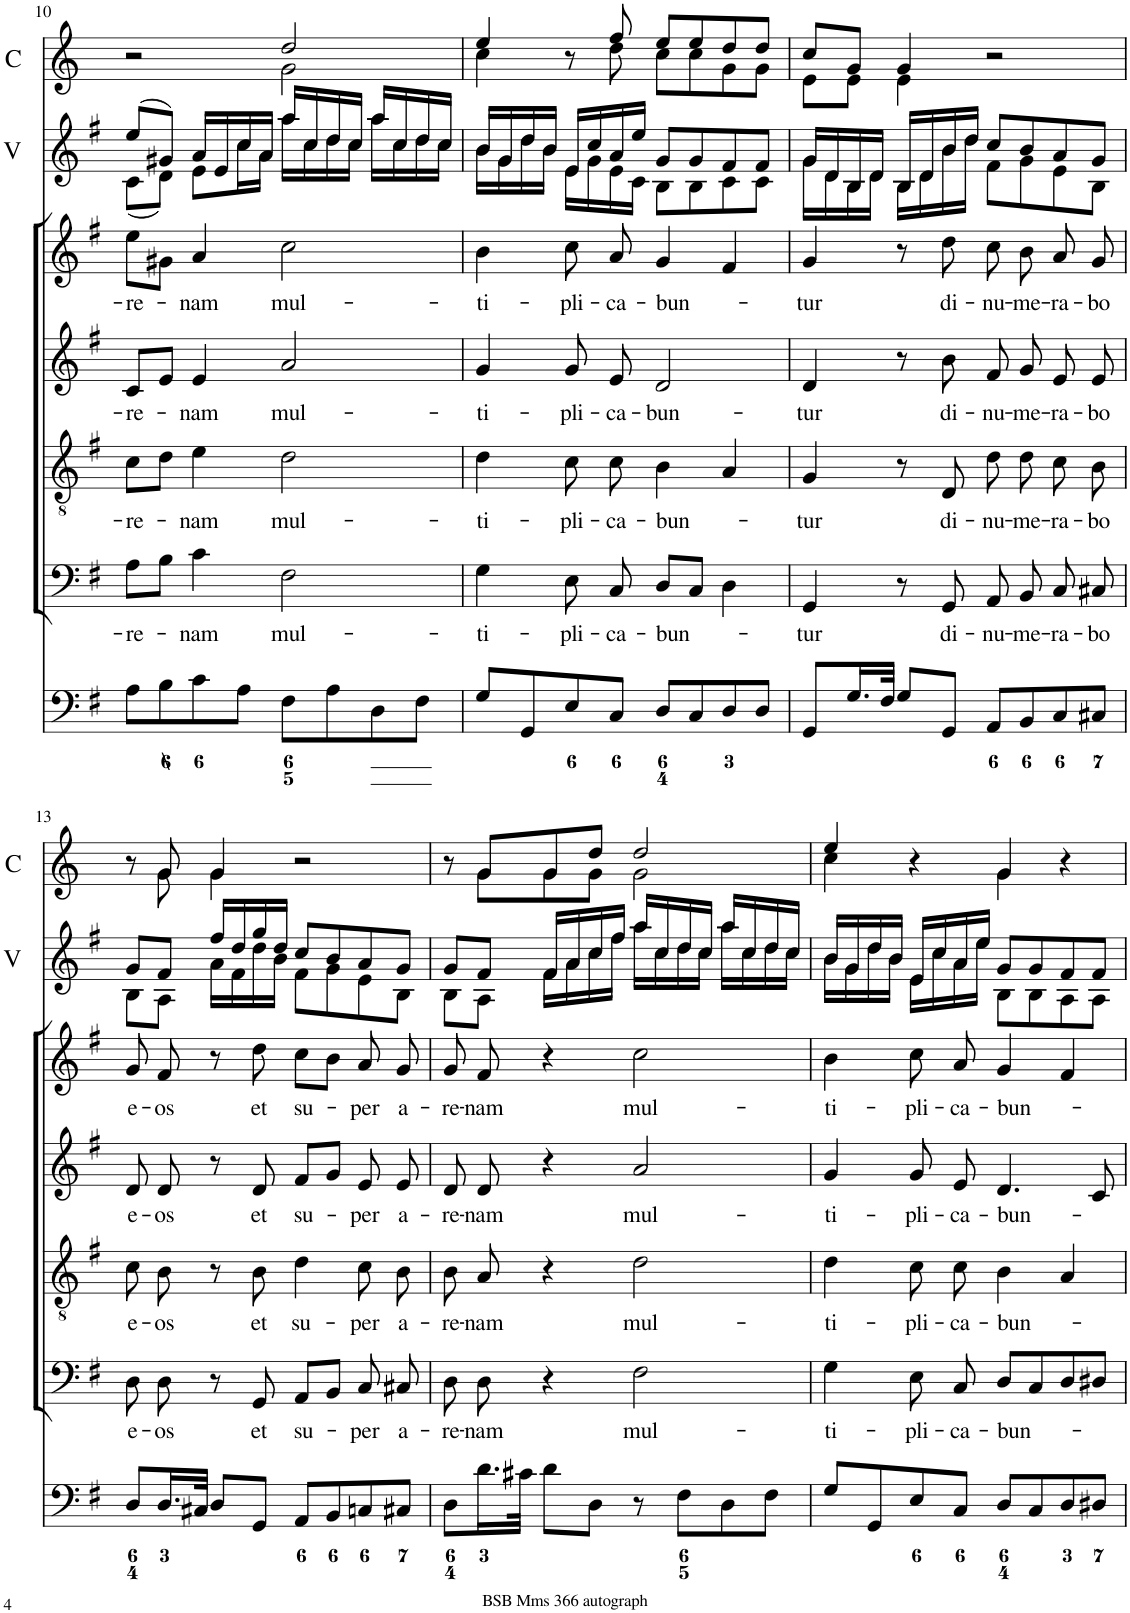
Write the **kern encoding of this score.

**kern	**kern	**text	**kern	**text	**kern	**text	**kern	**text	**kern	**kern	**kern	**kern
*part9	*part8	*part8	*part7	*part7	*part6	*part6	*part5	*part5	*part4	*part3	*part2	*part1
*staff9	*staff8	*staff8	*staff7	*staff7	*staff6	*staff6	*staff5	*staff5	*staff4	*staff3	*staff2	*staff1
*I"Organ	*I"Voice	*	*I"Tenor	*	*I"Alto	*	*I"Voice	*	*I"Violin	*I"Violin	*I"2 Violini	*I"Corni in G
*	*	*	*	*	*	*	*	*	*I'Vln.	*I'Vln.	*I'V	*I'C
!!LO:PB:g=z
*clefF4	*clefF4	*	*clefGv2	*	*clefG2	*	*clefG2	*	*clefG2	*clefG2	*clefG2	*clefG2
*	*	*	*	*	*	*	*	*	*	*	*	*Trd3c5
*k[f#]	*k[f#]	*	*k[f#]	*	*k[f#]	*	*k[f#]	*	*k[f#]	*k[f#]	*k[f#]	*k[]
*M4/4	*M4/4	*	*M4/4	*	*M4/4	*	*M4/4	*	*M4/4	*M4/4	*M4/4	*M4/4
*met(c)	*met(c)	*	*met(c)	*	*met(c)	*	*met(c)	*	*met(c)	*met(c)	*met(c)	*met(c)
=10	=10	=10	=10	=10	=10	=10	=10	=10	=10	=10	=10	=10
!	!	!LO:LY:b	!	!LO:LY:b	!	!LO:LY:b	!	!LO:LY:b	!	!	!	!
*	*	*	*	*	*	*	*	*	*	*	*^	*^
8A\L	8A\L	-re-	8c\L	-re-	8c/L	-re-	8ee\L	-re-	(8c/L	(8ee\L	(8ee/L	(8c\L	2r	2ryy
8B\	8B\J	.	8d\J	.	8e/J	.	8g#X\J	.	8d/J)	8g#X\J)	8g#X/J)	8d\J)	.	.
!	!	!LO:LY:b	!	!LO:LY:b	!	!LO:LY:b	!	!LO:LY:b	!	!	!	!	!	!
8c\	4c\	-nam	4e\	-nam	4e/	-nam	4a/	-nam	8e/L	16a/LL	16a/LL	8e\L	.	.
.	.	.	.	.	.	.	.	.	.	16e/J	16e/	.	.	.
8A\J	.	.	.	.	.	.	.	.	16cc/L	16cc/L	16cc/	16cc\L	.	.
.	.	.	.	.	.	.	.	.	16a/JJ	16a/JJ	16a/JJ	16a\JJ	.	.
!	!	!LO:LY:b	!	!LO:LY:b	!	!LO:LY:b	!	!LO:LY:b	!	!	!	!	!	!
8F#\L	2F#\	mul-	2d\	mul-	2a/	mul-	2cc\	mul-	16aa\LL	16aa\LL	16aa/LL	16aa\LL	2dd/	2g\
.	.	.	.	.	.	.	.	.	16cc\J	16cc\J	16cc/	16cc\	.	.
8A\	.	.	.	.	.	.	.	.	16dd\L	16dd\L	16dd/	16dd\	.	.
.	.	.	.	.	.	.	.	.	16cc\JJ	16cc\JJ	16cc/JJ	16cc\JJ	.	.
8D\	.	.	.	.	.	.	.	.	16aa\LL	16aa\LL	16aa/LL	16aa\LL	.	.
.	.	.	.	.	.	.	.	.	16cc\J	16cc\J	16cc/	16cc\	.	.
8F#\J	.	.	.	.	.	.	.	.	16dd\L	16dd\L	16dd/	16dd\	.	.
.	.	.	.	.	.	.	.	.	16cc\JJ	16cc\JJ	16cc/JJ	16cc\JJ	.	.
=11	=11	=11	=11	=11	=11	=11	=11	=11	=11	=11	=11	=11	=11	=11
!	!	!LO:LY:b	!	!LO:LY:b	!	!LO:LY:b	!	!LO:LY:b	!	!	!	!	!	!
8G/L	4G\	-ti-	4d\	-ti-	4g/	-ti-	4b\	-ti-	16b\LL	16b\LL	16b/LL	16b\LL	4ee/	4cc\
.	.	.	.	.	.	.	.	.	16g\J	16g\J	16g/	16g\	.	.
8GG/	.	.	.	.	.	.	.	.	16dd\L	16dd\L	16dd/	16dd\	.	.
.	.	.	.	.	.	.	.	.	16b\JJ	16b\JJ	16b/JJ	16b\JJ	.	.
!	!	!LO:LY:b	!	!LO:LY:b	!	!LO:LY:b	!	!LO:LY:b	!	!	!	!	!	!
8E/	8E\	-pli-	8c\	-pli-	8g/	-pli-	8cc\	-pli-	16e/LL	16e/LL	16e/LL	16e\LL	8r	8ryy
.	.	.	.	.	.	.	.	.	16g/J	16cc/J	16cc/	16g\	.	.
!	!	!LO:LY:b	!	!LO:LY:b	!	!LO:LY:b	!	!LO:LY:b	!	!	!	!	!	!
8C/J	8C/	-ca-	8c\	-ca-	8e/	-ca-	8a/	-ca-	16e/L	16a/L	16a/	16e\	8ff/	8dd\
.	.	.	.	.	.	.	.	.	16c/JJ	16ee/JJ	16ee/JJ	16c\JJ	.	.
!	!	!LO:LY:b	!	!LO:LY:b	!	!LO:LY:b	!	!LO:LY:b	!	!	!	!	!	!
8D/L	8D/L	-bun-	4B\	-bun-	2d/	-bun-	4g/	-bun-	8B/L	8g/L	8g/L	8B\L	8ee/L	8cc\L
8C/	8C/J	.	.	.	.	.	.	.	8B/J	8g/J	8g/	8B\	8ee/	8cc\
8D/	4D\	.	4A/	.	.	.	4f#/	.	8c/L	8f#/L	8f#/	8c\	8dd/	8g\
8D/J	.	.	.	.	.	.	.	.	8c/J	8f#/J	8f#/J	8c\J	8dd/J	8g\J
=12	=12	=12	=12	=12	=12	=12	=12	=12	=12	=12	=12	=12	=12	=12
!	!	!LO:LY:b	!	!LO:LY:b	!	!LO:LY:b	!	!LO:LY:b	!	!	!	!	!	!
8GG/L	4GG/	-tur	4G/	-tur	4d/	-tur	4g/	-tur	16g/LL	16g/LL	16g/LL	16g\LL	8cc/L	8e\L
.	.	.	.	.	.	.	.	.	16d/J	16d/J	16d/	16d\	.	.
16.G/L	.	.	.	.	.	.	.	.	16B/L	16B/L	16B/	16B\	8g/J	8e\J
.	.	.	.	.	.	.	.	.	16d/JJ	16d/JJ	16d/JJ	16d\JJ	.	.
32F#/JJk	.	.	.	.	.	.	.	.	.	.	.	.	.	.
8G/L	8r	.	8r	.	8r	.	8r	.	16B/LL	16B/LL	16B/LL	16B\LL	4g/	4e\
.	.	.	.	.	.	.	.	.	16d/J	16d/J	16d/	16d\	.	.
!	!	!LO:LY:b	!	!LO:LY:b	!	!LO:LY:b	!	!LO:LY:b	!	!	!	!	!	!
8GG/J	8GG/	di-	8D/	di-	8b\	di-	8dd\	di-	16b/L	16b/L	16b/	16b\	.	.
.	.	.	.	.	.	.	.	.	16dd/JJ	16dd/JJ	16dd/JJ	16dd\JJ	.	.
!	!	!LO:LY:b	!	!LO:LY:b	!	!LO:LY:b	!	!LO:LY:b	!	!	!	!	!	!
8AA/L	8AA/	-nu-	8d\	-nu-	8f#/	-nu-	8cc\	-nu-	8f#/L	8cc\L	8cc/L	8f#\L	2r	2ryy
!	!	!LO:LY:b	!	!LO:LY:b	!	!LO:LY:b	!	!LO:LY:b	!	!	!	!	!	!
8BB/	8BB/	-me-	8d\	-me-	8g/	-me-	8b\	-me-	8g/J	8b\J	8b/	8g\	.	.
!	!	!LO:LY:b	!	!LO:LY:b	!	!LO:LY:b	!	!LO:LY:b	!	!	!	!	!	!
8C/	8C/	-ra-	8c\	-ra-	8e/	-ra-	8a/	-ra-	8e/L	8a/L	8a/	8e\	.	.
!	!	!LO:LY:b	!	!LO:LY:b	!	!LO:LY:b	!	!LO:LY:b	!	!	!	!	!	!
8C#X/J	8C#X/	-bo	8B\	-bo	8e/	-bo	8g/	-bo	8B/J	8g/J	8g/J	8B\J	.	.
!!LO:LB:g=z	!!
=13	=13	=13	=13	=13	=13	=13	=13	=13	=13	=13	=13	=13	=13	=13
!	!	!LO:LY:b	!	!LO:LY:b	!	!LO:LY:b	!	!LO:LY:b	!	!	!	!	!	!
8D/L	8D\	e-	8c\	e-	8d/	e-	8g/	e-	8B/L	8g/L	8g/L	8B\L	8r	8ryy
!	!	!LO:LY:b	!	!LO:LY:b	!	!LO:LY:b	!	!LO:LY:b	!	!	!	!	!	!
16.D/L	8D\	-os	8B\	-os	8d/	-os	8f#/	-os	8A/J	8f#/J	8f#/J	8A\J	8g/	8g\
32C#X/JJk	.	.	.	.	.	.	.	.	.	.	.	.	.	.
8D/L	8r	.	8r	.	8r	.	8r	.	16a/LL	16ff#\LL	16ff#/LL	16a\LL	4g/	4g\
.	.	.	.	.	.	.	.	.	16f#/J	16dd\J	16dd/	16f#\	.	.
!	!	!LO:LY:b	!	!LO:LY:b	!	!LO:LY:b	!	!LO:LY:b	!	!	!	!	!	!
8GG/J	8GG/	et	8B\	et	8d/	et	8dd\	et	16dd/L	16gg\L	16gg/	16dd\	.	.
.	.	.	.	.	.	.	.	.	16b/JJ	16dd\JJ	16dd/JJ	16b\JJ	.	.
!	!	!LO:LY:b	!	!LO:LY:b	!	!LO:LY:b	!	!LO:LY:b	!	!	!	!	!	!
8AA/L	8AA/L	su-	4d\	su-	8f#/L	su-	8cc\L	su-	8f#/L	8cc\L	8cc/L	8f#\L	2r	2ryy
8BB/	8BB/J	.	.	.	8g/J	.	8b\J	.	8g/J	8b\J	8b/	8g\	.	.
!	!	!LO:LY:b	!	!LO:LY:b	!	!LO:LY:b	!	!LO:LY:b	!	!	!	!	!	!
8Cn/	8C/	-per	8c\	-per	8e/	-per	8a/	-per	8e/L	8a/L	8a/	8e\	.	.
!	!	!LO:LY:b	!	!LO:LY:b	!	!LO:LY:b	!	!LO:LY:b	!	!	!	!	!	!
8C#X/J	8C#X/	a-	8B\	a-	8e/	a-	8g/	a-	8B/J	8g/J	8g/J	8B\J	.	.
=14	=14	=14	=14	=14	=14	=14	=14	=14	=14	=14	=14	=14	=14	=14
!	!	!LO:LY:b	!	!LO:LY:b	!	!LO:LY:b	!	!LO:LY:b	!	!	!	!	!	!
8D\L	8D\	-re-	8B\	-re-	8d/	-re-	8g/	-re-	8B/L	8g/L	8g/L	8B\L	8r	8ryy
!	!	!LO:LY:b	!	!LO:LY:b	!	!LO:LY:b	!	!LO:LY:b	!	!	!	!	!	!
16.d\L	8D\	-nam	8A/	-nam	8d/	-nam	8f#/	-nam	8A/J	8f#/J	8f#/J	8A\J	8g/L	8g\L
32c#X\JJk	.	.	.	.	.	.	.	.	.	.	.	.	.	.
8d\L	4r	.	4r	.	4r	.	4r	.	16f#\LL	16f#\LL	16f#/LL	16f#\LL	8g/	8g\
.	.	.	.	.	.	.	.	.	16a\J	16a\J	16a/	16a\	.	.
8D\J	.	.	.	.	.	.	.	.	16cc\L	16cc\L	16cc/	16cc\	8dd/J	8g\J
.	.	.	.	.	.	.	.	.	16ff#\JJ	16ff#\JJ	16ff#/JJ	16ff#\JJ	.	.
!	!	!LO:LY:b	!	!LO:LY:b	!	!LO:LY:b	!	!LO:LY:b	!	!	!	!	!	!
8r	2F#\	mul-	2d\	mul-	2a/	mul-	2cc\	mul-	16aa\LL	16aa\LL	16aa/LL	16aa\LL	2dd/	2g\
.	.	.	.	.	.	.	.	.	16cc\J	16cc\J	16cc/	16cc\	.	.
8F#\L	.	.	.	.	.	.	.	.	16dd\L	16dd\L	16dd/	16dd\	.	.
.	.	.	.	.	.	.	.	.	16cc\JJ	16cc\JJ	16cc/JJ	16cc\JJ	.	.
8D\	.	.	.	.	.	.	.	.	16aa\LL	16aa\LL	16aa/LL	16aa\LL	.	.
.	.	.	.	.	.	.	.	.	16cc\J	16cc\J	16cc/	16cc\	.	.
8F#\J	.	.	.	.	.	.	.	.	16dd\L	16dd\L	16dd/	16dd\	.	.
.	.	.	.	.	.	.	.	.	16cc\JJ	16cc\JJ	16cc/JJ	16cc\JJ	.	.
=15	=15	=15	=15	=15	=15	=15	=15	=15	=15	=15	=15	=15	=15	=15
!	!	!LO:LY:b	!	!LO:LY:b	!	!LO:LY:b	!	!LO:LY:b	!	!	!	!	!	!
8G/L	4G\	-ti-	4d\	-ti-	4g/	-ti-	4b\	-ti-	16b\LL	16b\LL	16b/LL	16b\LL	4ee/	4cc\
.	.	.	.	.	.	.	.	.	16g\J	16g\J	16g/	16g\	.	.
8GG/	.	.	.	.	.	.	.	.	16dd\L	16dd\L	16dd/	16dd\	.	.
.	.	.	.	.	.	.	.	.	16b\JJ	16b\JJ	16b/JJ	16b\JJ	.	.
!	!	!LO:LY:b	!	!LO:LY:b	!	!LO:LY:b	!	!LO:LY:b	!	!	!	!	!	!
8E/	8E\	-pli-	8c\	-pli-	8g/	-pli-	8cc\	-pli-	16e/LL	16e/LL	16e/LL	16e\LL	4r	4ryy
.	.	.	.	.	.	.	.	.	16cc/J	16cc/J	16cc/	16cc\	.	.
!	!	!LO:LY:b	!	!LO:LY:b	!	!LO:LY:b	!	!LO:LY:b	!	!	!	!	!	!
8C/J	8C/	-ca-	8c\	-ca-	8e/	-ca-	8a/	-ca-	16a/L	16a/L	16a/	16a\	.	.
.	.	.	.	.	.	.	.	.	16ee/JJ	16ee/JJ	16ee/JJ	16ee\JJ	.	.
!	!	!LO:LY:b	!	!LO:LY:b	!	!LO:LY:b	!	!LO:LY:b	!	!	!	!	!	!
8D/L	8D/L	-bun-	4B\	-bun-	4.d/	-bun-	4g/	-bun-	8B/L	8g/L	8g/L	8B\L	4g/	4g\
8C/	8C/	.	.	.	.	.	.	.	8B/J	8g/J	8g/	8B\	.	.
8D/	8D/	.	4A/	.	.	.	4f#/	.	8A/L	8f#/L	8f#/	8A\	4r	4ryy
8D#X/J	8D#X/J	.	.	.	8c/	.	.	.	8A/J	8f#/J	8f#/J	8A\J	.	.
*	*	*	*	*	*	*	*	*	*	*	*v	*v	*	*
*	*	*	*	*	*	*	*	*	*	*	*	*v	*v
=	=	=	=	=	=	=	=	=	=	=	=	=
*-	*-	*-	*-	*-	*-	*-	*-	*-	*-	*-	*-	*-
